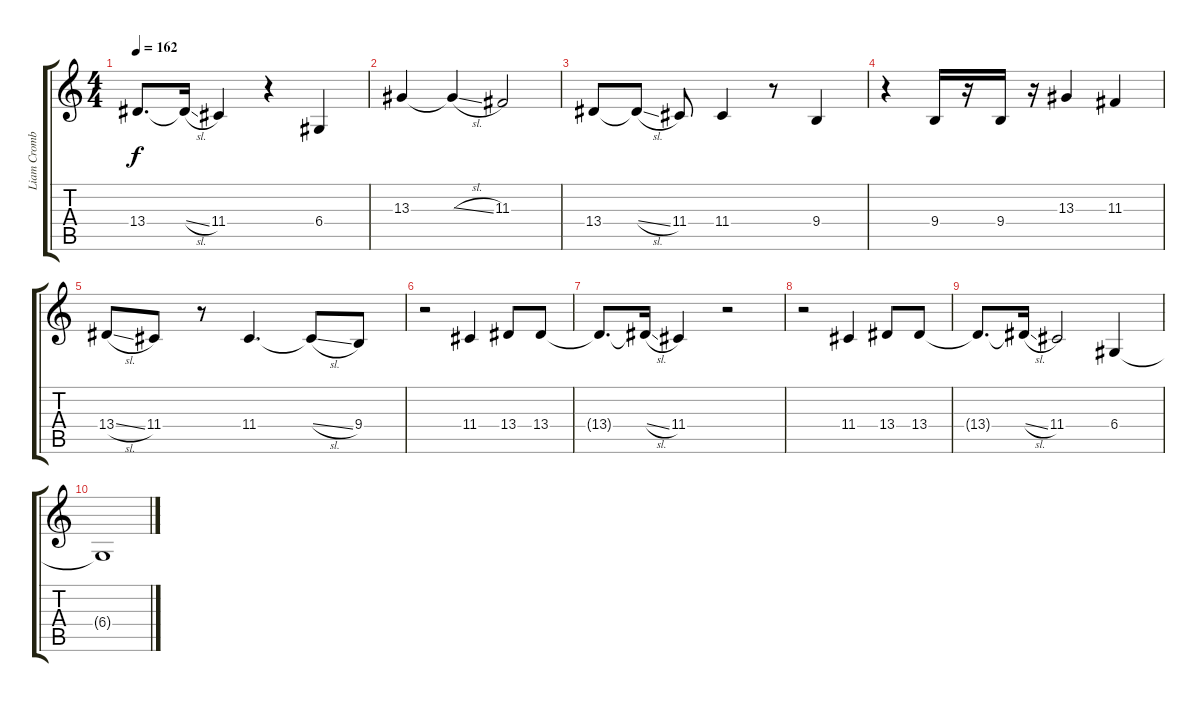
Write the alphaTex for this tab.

\track ("Liam Cromby (vocal)" "Liam Cromb") {instrument synthbrass2}
\staff {score tabs}
\tuning (E4 B3 G3 D3 A2 E2) {hide}
\ts (4 4)
\tempo 162
\clef g2
\ks c
13.4{t}.8{d dy f} 13.4{sl t}.16 11.4.4 r.4 6.4.4 |
13.3.4 13.3{sl t}.4 11.3.2 |
13.4.8 13.4{sl t}.8 11.4.8 11.4.4 r.8 9.4.4 |
r.4 9.4.16 r.16 9.4.16 r.16 13.3.4 11.3.4 |
13.4{sl}.8 11.4.8 r.8 11.4.4{d} 11.4{sl t}.8 9.4.8 |
r.2 11.4.4 13.4.8 13.4.8 |
13.4{t}.8{d} 13.4{sl t}.16 11.4.4 r.2 |
r.2 11.4.4 13.4.8 13.4.8 |
13.4{t}.8{d} 13.4{sl t}.16 11.4.2 6.4.4 |
6.4{t}.1
